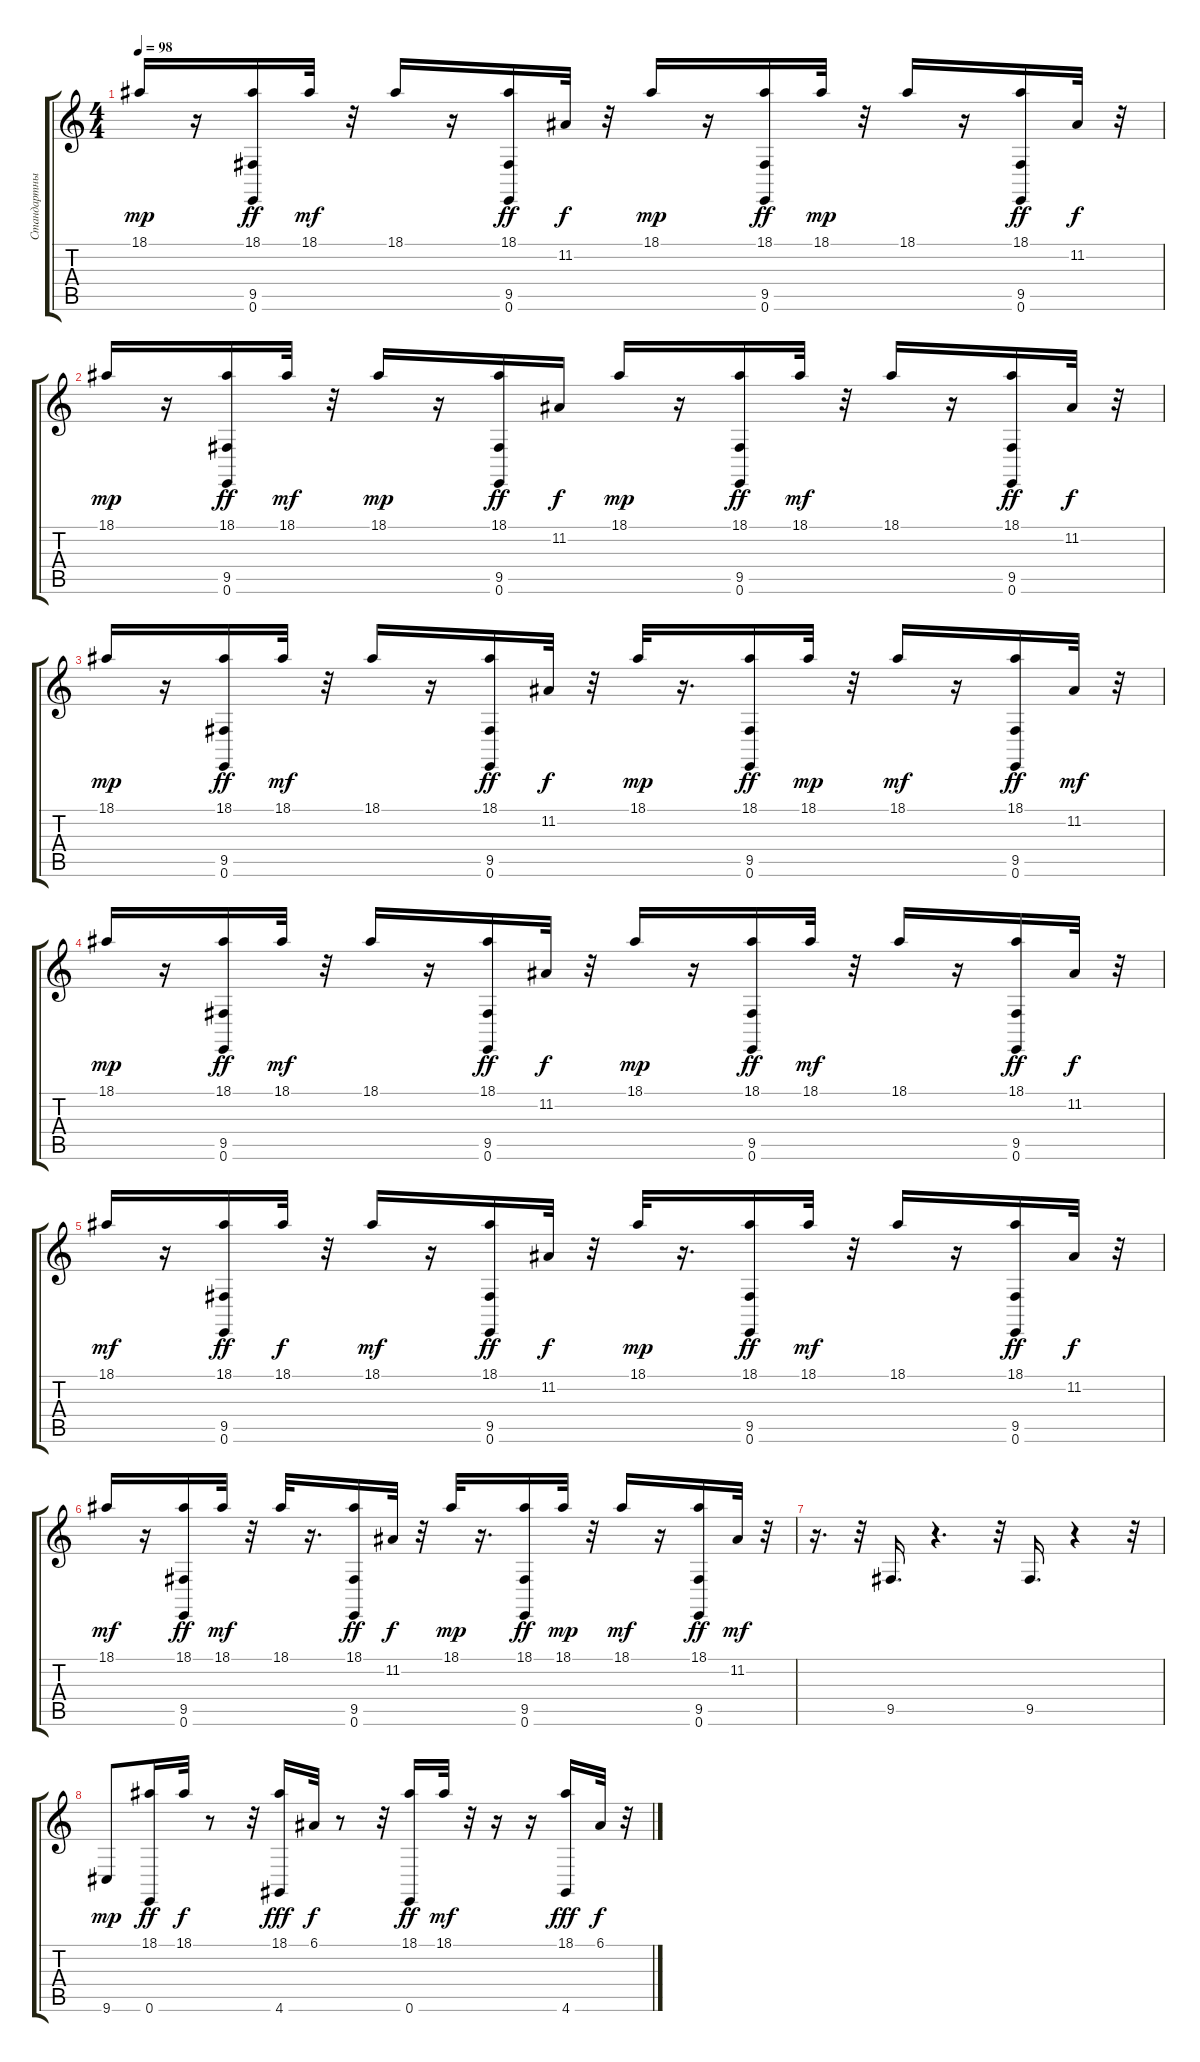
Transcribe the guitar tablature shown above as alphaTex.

\track ("Стандартный Набор" "Стандартны") {instrument acousticgrandpiano}
\staff {score tabs}
\tuning (E4 B3 G3 D3 A2 E2) {hide}
\ts (4 4)
\tempo 98
\clef g2
\ks c
18.1.16{dy mp} r.16 (18.1 9.5 0.6).16{dy ff} 18.1.32{dy mf} r.32 18.1.16 r.16 (18.1 9.5 0.6).16{dy ff} 11.2.32{dy f} r.32 18.1.16{dy mp} r.16 (18.1 9.5 0.6).16{dy ff} 18.1.32{dy mp} r.32 18.1.16 r.16 (18.1 9.5 0.6).16{dy ff} 11.2.32{dy f} r.32 |
18.1.16{dy mp} r.16 (18.1 9.5 0.6).16{dy ff} 18.1.32{dy mf} r.32 18.1.16{dy mp} r.16 (18.1 9.5 0.6).16{dy ff} 11.2.16{dy f} 18.1.16{dy mp} r.16 (18.1 9.5 0.6).16{dy ff} 18.1.32{dy mf} r.32 18.1.16 r.16 (18.1 9.5 0.6).16{dy ff} 11.2.32{dy f} r.32 |
18.1.16{dy mp} r.16 (18.1 9.5 0.6).16{dy ff} 18.1.32{dy mf} r.32 18.1.16 r.16 (18.1 9.5 0.6).16{dy ff} 11.2.32{dy f} r.32 18.1.32{dy mp} r.16{d} (18.1 9.5 0.6).16{dy ff} 18.1.32{dy mp} r.32 18.1.16{dy mf} r.16 (18.1 9.5 0.6).16{dy ff} 11.2.32{dy mf} r.32 |
18.1.16{dy mp} r.16 (18.1 9.5 0.6).16{dy ff} 18.1.32{dy mf} r.32 18.1.16 r.16 (18.1 9.5 0.6).16{dy ff} 11.2.32{dy f} r.32 18.1.16{dy mp} r.16 (18.1 9.5 0.6).16{dy ff} 18.1.32{dy mf} r.32 18.1.16 r.16 (18.1 9.5 0.6).16{dy ff} 11.2.32{dy f} r.32 |
18.1.16{dy mf} r.16 (18.1 9.5 0.6).16{dy ff} 18.1.32{dy f} r.32 18.1.16{dy mf} r.16 (18.1 9.5 0.6).16{dy ff} 11.2.32{dy f} r.32 18.1.32{dy mp} r.16{d} (18.1 9.5 0.6).16{dy ff} 18.1.32{dy mf} r.32 18.1.16 r.16 (18.1 9.5 0.6).16{dy ff} 11.2.32{dy f} r.32 |
18.1.16{dy mf} r.16 (18.1 9.5 0.6).16{dy ff} 18.1.32{dy mf} r.32 18.1.32 r.16{d} (18.1 9.5 0.6).16{dy ff} 11.2.32{dy f} r.32 18.1.32{dy mp} r.16{d} (18.1 9.5 0.6).16{dy ff} 18.1.32{dy mp} r.32 18.1.16{dy mf} r.16 (18.1 9.5 0.6).16{dy ff} 11.2.32{dy mf} r.32 |
r.16{d} r.32 9.5.16{d} r.4{d} r.32 9.5.16{d} r.4 r.32 |
9.6.8{dy mp} (18.1 0.6).16{dy ff} 18.1.32{dy f} r.8 r.32 (18.1 4.6).16{dy fff} 6.1.32{dy f} r.8 r.32 (18.1 0.6).16{dy ff} 18.1.32{dy mf} r.32 r.16 r.16 (18.1 4.6).16{dy fff} 6.1.32{dy f} r.32
